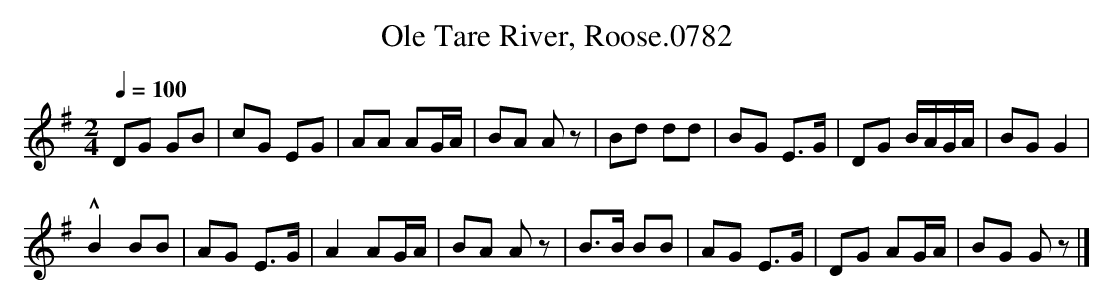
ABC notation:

X:1
T:Ole Tare River, Roose.0782
M:2/4
L:1/8
Q:1/4=100
K:G
DG GB | cG EG | AA AG/A/ | BA Az |\
Bd dd | BG E>G | DG B/A/G/A/ | BGG2 |
!marcato!B2BB | AG E>G | A2AG/A/ | BA Az |\
B>B BB | AG E>G | DG AG/A/ | BG Gz |]
